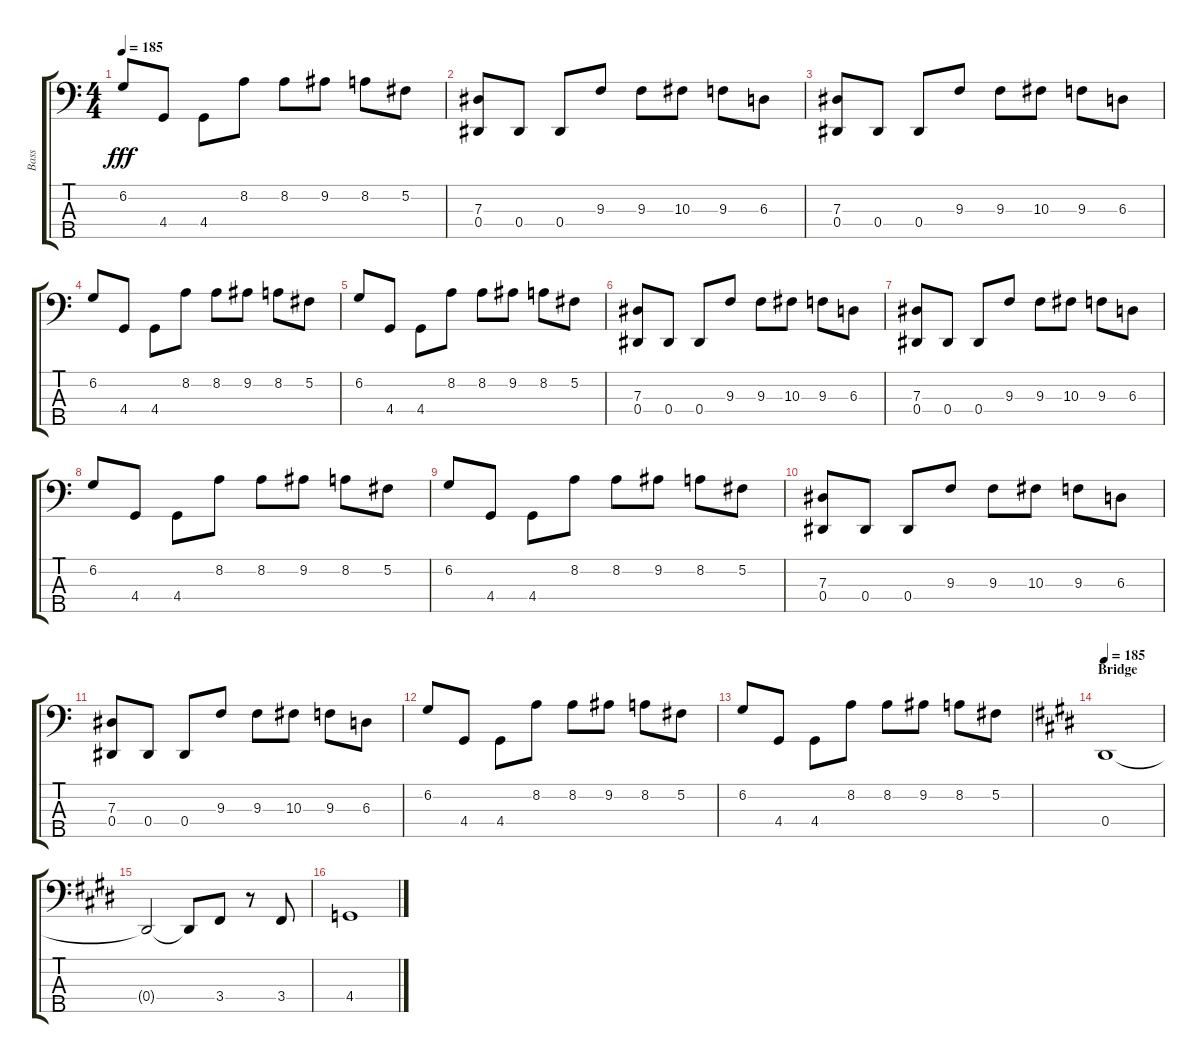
\track ("Bass" "Bass") {instrument electricbassfinger}
\staff {score tabs}
\tuning (Gb2 Db2 Ab1 Eb1 Bb0) {hide}
\ts (4 4)
\tempo 185
\clef f4
\ks c
6.2.8{dy fff} 4.4.8 4.4.8 8.2.8 8.2.8 9.2.8 8.2.8 5.2.8 |
(7.3 0.4).8 0.4.8 0.4.8 9.3.8 9.3.8 10.3.8 9.3.8 6.3.8 |
(7.3 0.4).8 0.4.8 0.4.8 9.3.8 9.3.8 10.3.8 9.3.8 6.3.8 |
6.2.8 4.4.8 4.4.8 8.2.8 8.2.8 9.2.8 8.2.8 5.2.8 |
6.2.8 4.4.8 4.4.8 8.2.8 8.2.8 9.2.8 8.2.8 5.2.8 |
(7.3 0.4).8 0.4.8 0.4.8 9.3.8 9.3.8 10.3.8 9.3.8 6.3.8 |
(7.3 0.4).8 0.4.8 0.4.8 9.3.8 9.3.8 10.3.8 9.3.8 6.3.8 |
6.2.8 4.4.8 4.4.8 8.2.8 8.2.8 9.2.8 8.2.8 5.2.8 |
6.2.8 4.4.8 4.4.8 8.2.8 8.2.8 9.2.8 8.2.8 5.2.8 |
(7.3 0.4).8 0.4.8 0.4.8 9.3.8 9.3.8 10.3.8 9.3.8 6.3.8 |
(7.3 0.4).8 0.4.8 0.4.8 9.3.8 9.3.8 10.3.8 9.3.8 6.3.8 |
6.2.8 4.4.8 4.4.8 8.2.8 8.2.8 9.2.8 8.2.8 5.2.8 |
6.2.8 4.4.8 4.4.8 8.2.8 8.2.8 9.2.8 8.2.8 5.2.8 |
\section ("" "Bridge")
\tempo 185
\ks e
0.4.1 |
0.4{t}.2 0.4{t}.8 3.4.8 r.8 3.4.8 |
4.4.1
